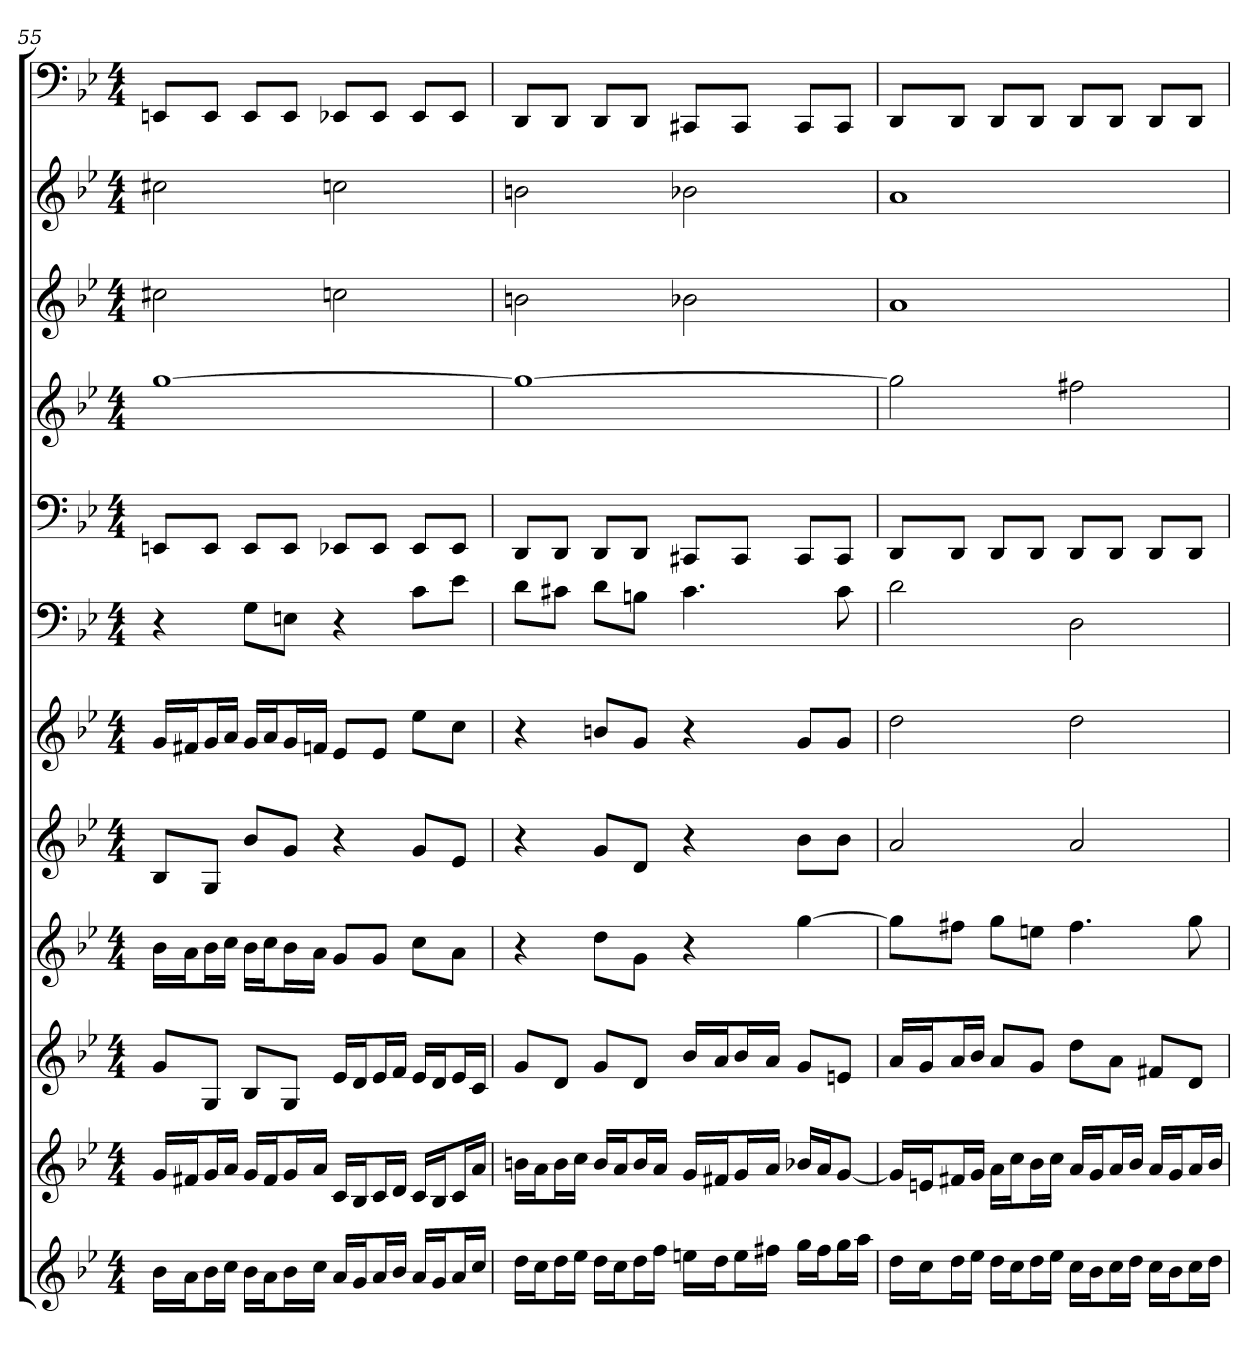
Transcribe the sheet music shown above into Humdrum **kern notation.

**kern	**kern	**kern	**kern	**kern	**kern	**kern	**kern	**kern	**kern	**kern	**kern
*part12	*part11	*part10	*part9	*part8	*part7	*part6	*part5	*part4	*part3	*part2	*part1
*staff12	*staff11	*staff10	*staff9	*staff8	*staff7	*staff6	*staff5	*staff4	*staff3	*staff2	*staff1
*k[b-e-]	*k[b-e-]	*k[b-e-]	*k[b-e-]	*k[b-e-]	*k[b-e-]	*k[b-e-]	*k[b-e-]	*k[b-e-]	*k[b-e-]	*k[b-e-]	*k[b-e-]
*g:	*g:	*g:	*g:	*g:	*g:	*g:	*g:	*g:	*g:	*g:	*g:
*M4/4	*M4/4	*M4/4	*M4/4	*M4/4	*M4/4	*M4/4	*M4/4	*M4/4	*M4/4	*M4/4	*M4/4
=55	=55	=55	=55	=55	=55	=55	=55	=55	=55	=55	=55
16b-LL	16gLL	8gL	16b-LL	8B-L	16gLL	4r	8EEnL	[1gg	2cc#X	2cc#X	8EEnL
16aJ	16f#XJ	.	16aJ	.	16f#XJ	.	.	.	.	.	.
16b-L	16gL	8GJ	16b-L	8GJ	16gL	.	8EEJ	.	.	.	8EEJ
16ccJJ	16aJJ	.	16ccJJ	.	16aJJ	.	.	.	.	.	.
16b-LL	16gLL	8B-L	16b-LL	8b-L	16gLL	8GL	8EEL	.	.	.	8EEL
16aJ	16f#J	.	16ccJ	.	16aJ	.	.	.	.	.	.
16b-L	16gL	8GJ	16b-L	8gJ	16gL	8EnJ	8EEJ	.	.	.	8EEJ
16ccJJ	16aJJ	.	16aJJ	.	16fnJJ	.	.	.	.	.	.
16aLL	16cLL	16e-LL	8gL	4r	8e-L	4r	8EE-XL	.	2ccn	2ccn	8EE-XL
16gJ	16B-J	16dJ	.	.	.	.	.	.	.	.	.
16aL	16cL	16e-L	8gJ	.	8e-J	.	8EE-J	.	.	.	8EE-J
16b-JJ	16dJJ	16fJJ	.	.	.	.	.	.	.	.	.
16aLL	16cLL	16e-LL	8ccL	8gL	8ee-L	8cL	8EE-L	.	.	.	8EE-L
16gJ	16B-J	16dJ	.	.	.	.	.	.	.	.	.
16aL	16cL	16e-L	8aJ	8e-J	8ccJ	8e-J	8EE-J	.	.	.	8EE-J
16ccJJ	16aJJ	16cJJ	.	.	.	.	.	.	.	.	.
=56	=56	=56	=56	=56	=56	=56	=56	=56	=56	=56	=56
16ddLL	16bnLL	8gL	4r	4r	4r	8dL	8DDL	1gg_	2bn	2bn	8DDL
16ccJ	16aJ	.	.	.	.	.	.	.	.	.	.
16ddL	16bL	8dJ	.	.	.	8c#XJ	8DDJ	.	.	.	8DDJ
16ee-JJ	16ccJJ	.	.	.	.	.	.	.	.	.	.
16ddLL	16bLL	8gL	8ddL	8gL	8bnL	8dL	8DDL	.	.	.	8DDL
16ccJ	16aJ	.	.	.	.	.	.	.	.	.	.
16ddL	16bL	8dJ	8gJ	8dJ	8gJ	8BnJ	8DDJ	.	.	.	8DDJ
16ffJJ	16aJJ	.	.	.	.	.	.	.	.	.	.
16eenLL	16gLL	16b-LL	4r	4r	4r	4.c#	8CC#XL	.	2b-X	2b-X	8CC#XL
16ddJ	16f#XJ	16aJ	.	.	.	.	.	.	.	.	.
16eeL	16gL	16b-L	.	.	.	.	8CC#J	.	.	.	8CC#J
16ff#XJJ	16aJJ	16aJJ	.	.	.	.	.	.	.	.	.
16ggLL	16b-XLL	8gL	[4gg	8b-L	8gL	.	8CC#L	.	.	.	8CC#L
16ff#J	16aJ	.	.	.	.	.	.	.	.	.	.
16ggL	[8gJ	8enJ	.	8b-J	8gJ	8c#	8CC#J	.	.	.	8CC#J
16aaJJ	.	.	.	.	.	.	.	.	.	.	.
=57	=57	=57	=57	=57	=57	=57	=57	=57	=57	=57	=57
16ddLL	16gLL]	16aLL	8ggL]	2a	2dd	2d	8DDL	2gg]	1a	1a	8DDL
16ccJ	16enJ	16gJ	.	.	.	.	.	.	.	.	.
16ddL	16f#XL	16aL	8ff#XJ	.	.	.	8DDJ	.	.	.	8DDJ
16ee-JJ	16gJJ	16b-JJ	.	.	.	.	.	.	.	.	.
16ddLL	16aLL	8aL	8ggL	.	.	.	8DDL	.	.	.	8DDL
16ccJ	16ccJ	.	.	.	.	.	.	.	.	.	.
16ddL	16b-L	8gJ	8eenJ	.	.	.	8DDJ	.	.	.	8DDJ
16ee-JJ	16ccJJ	.	.	.	.	.	.	.	.	.	.
16ccLL	16aLL	8ddL	4.ff#	2a	2dd	2D	8DDL	2ff#X	.	.	8DDL
16b-J	16gJ	.	.	.	.	.	.	.	.	.	.
16ccL	16aL	8aJ	.	.	.	.	8DDJ	.	.	.	8DDJ
16ddJJ	16b-JJ	.	.	.	.	.	.	.	.	.	.
16ccLL	16aLL	8f#XL	.	.	.	.	8DDL	.	.	.	8DDL
16b-J	16gJ	.	.	.	.	.	.	.	.	.	.
16ccL	16aL	8dJ	8gg	.	.	.	8DDJ	.	.	.	8DDJ
16ddJJ	16b-JJ	.	.	.	.	.	.	.	.	.	.
=	=	=	=	=	=	=	=	=	=	=	=
*-	*-	*-	*-	*-	*-	*-	*-	*-	*-	*-	*-
